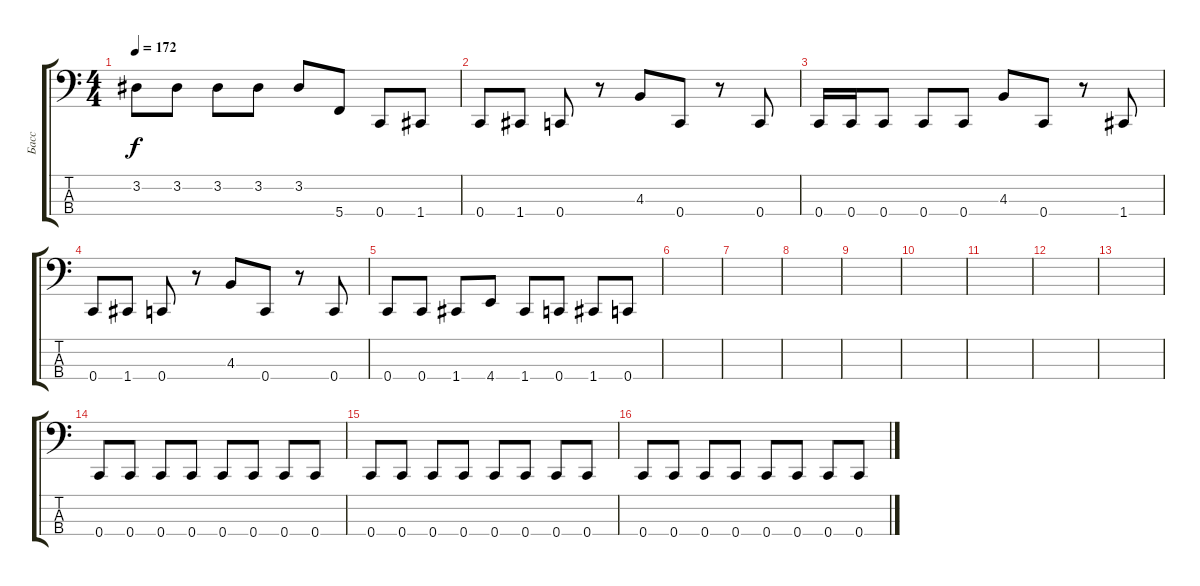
\track ("Басс" "Басс") {instrument electricbassfinger}
\staff {score tabs}
\tuning (F2 C2 G1 C1) {hide}
\ts (4 4)
\tempo 172
\clef f4
\ks c
3.2.8{dy f} 3.2.8 3.2.8 3.2.8 3.2.8 5.4.8 0.4.8 1.4.8 |
0.4.8 1.4.8 0.4.8 r.8 4.3.8 0.4.8 r.8 0.4.8 |
0.4.16 0.4.16 0.4.8 0.4.8 0.4.8 4.3.8 0.4.8 r.8 1.4.8 |
0.4.8 1.4.8 0.4.8 r.8 4.3.8 0.4.8 r.8 0.4.8 |
0.4.8 0.4.8 1.4.8 4.4.8 1.4.8 0.4.8 1.4.8 0.4.8 |
|
|
|
|
|
|
|
|
0.4.8 0.4.8 0.4.8 0.4.8 0.4.8 0.4.8 0.4.8 0.4.8 |
0.4.8 0.4.8 0.4.8 0.4.8 0.4.8 0.4.8 0.4.8 0.4.8 |
0.4.8 0.4.8 0.4.8 0.4.8 0.4.8 0.4.8 0.4.8 0.4.8
